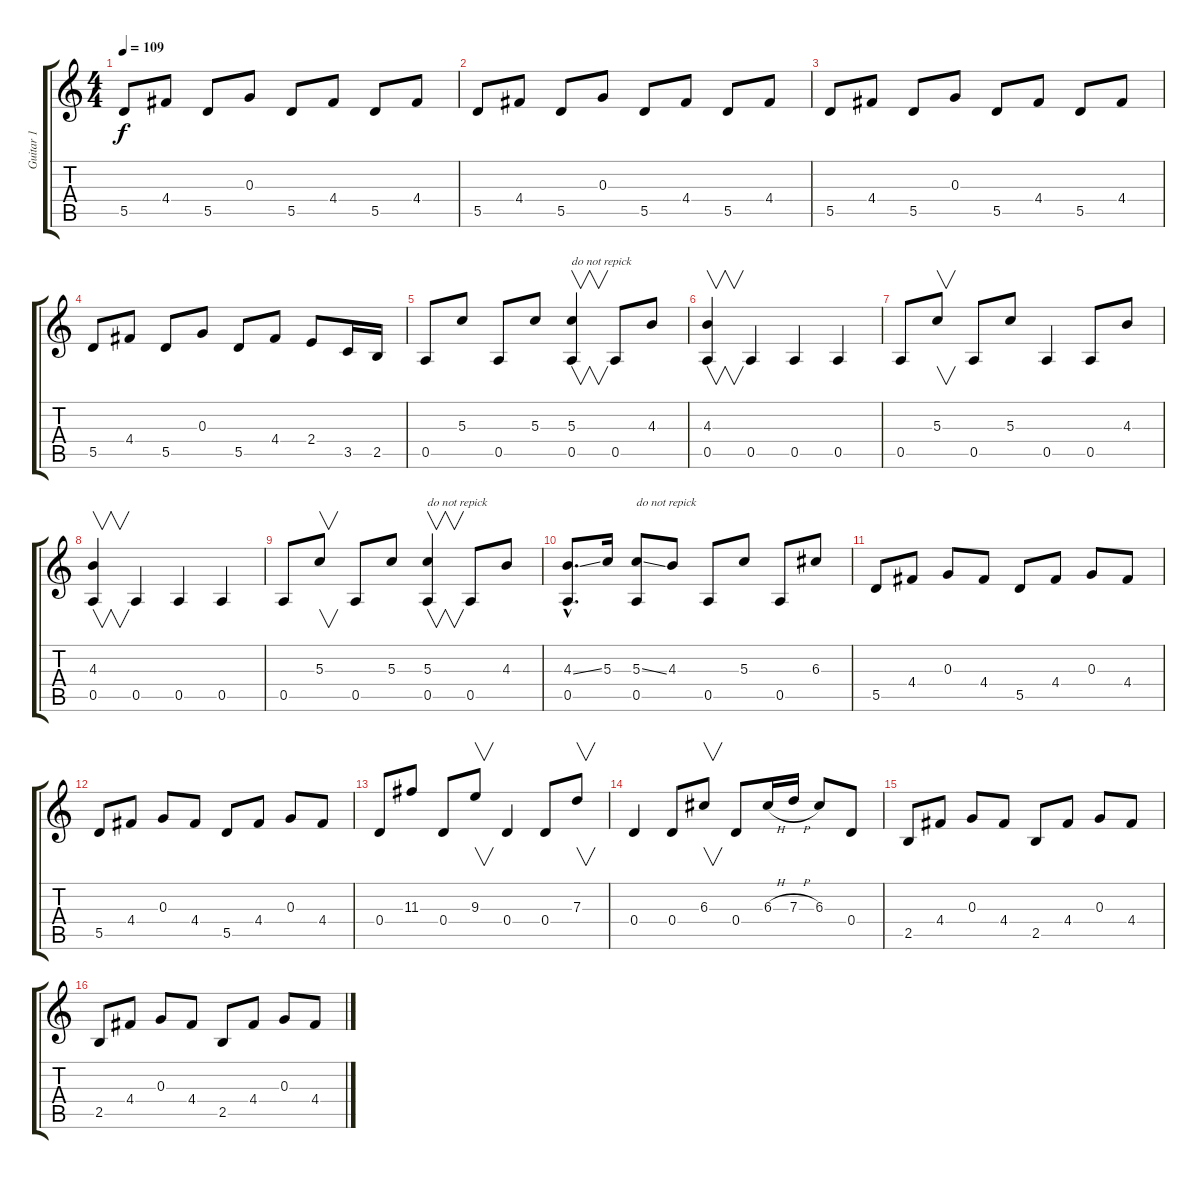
\track ("Guitar 1" "Guitar 1") {instrument acousticguitarnylon}
\staff {score tabs}
\tuning (E4 B3 G3 D3 A2 E2) {hide}
\ts (4 4)
\tempo 109
\clef g2
\ks c
5.5.8{dy f instrument acousticguitarnylon} 4.4.8 5.5.8 0.3.8 5.5.8 4.4.8 5.5.8 4.4.8 |
5.5.8 4.4.8 5.5.8 0.3.8 5.5.8 4.4.8 5.5.8 4.4.8 |
5.5.8 4.4.8 5.5.8 0.3.8 5.5.8 4.4.8 5.5.8 4.4.8 |
5.5.8 4.4.8 5.5.8 0.3.8 5.5.8 4.4.8 2.4.8 3.5.16 2.5.16 |
0.5.8 5.3.8 0.5.8 5.3.8 (5.3 0.5).4{v txt "do not repick"} 0.5.8 4.3.8 |
(4.3 0.5).4{v} 0.5.4 0.5.4 0.5.4 |
0.5.8 5.3.8{v} 0.5.8 5.3.8 0.5.4 0.5.8 4.3.8 |
(4.3 0.5).4{v} 0.5.4 0.5.4 0.5.4 |
0.5.8 5.3.8{v} 0.5.8 5.3.8 (5.3 0.5).4{v txt "do not repick"} 0.5.8 4.3.8 |
(4.3{ss hac} 0.5{hac}).8{d} 5.3.16 (5.3{ss} 0.5).8{txt "do not repick"} 4.3.8 0.5.8 5.3.8 0.5.8 6.3.8 |
5.5.8 4.4.8 0.3.8 4.4.8 5.5.8 4.4.8 0.3.8 4.4.8 |
5.5.8 4.4.8 0.3.8 4.4.8 5.5.8 4.4.8 0.3.8 4.4.8 |
0.4.8 11.3.8 0.4.8 9.3.8{v} 0.4.4 0.4.8 7.3.8{v} |
0.4.4 0.4.8 6.3.8{v} 0.4.8 6.3{h}.16 7.3{h}.16 6.3.8 0.4.8 |
2.5.8 4.4.8 0.3.8 4.4.8 2.5.8 4.4.8 0.3.8 4.4.8 |
2.5.8 4.4.8 0.3.8 4.4.8 2.5.8 4.4.8 0.3.8 4.4.8
